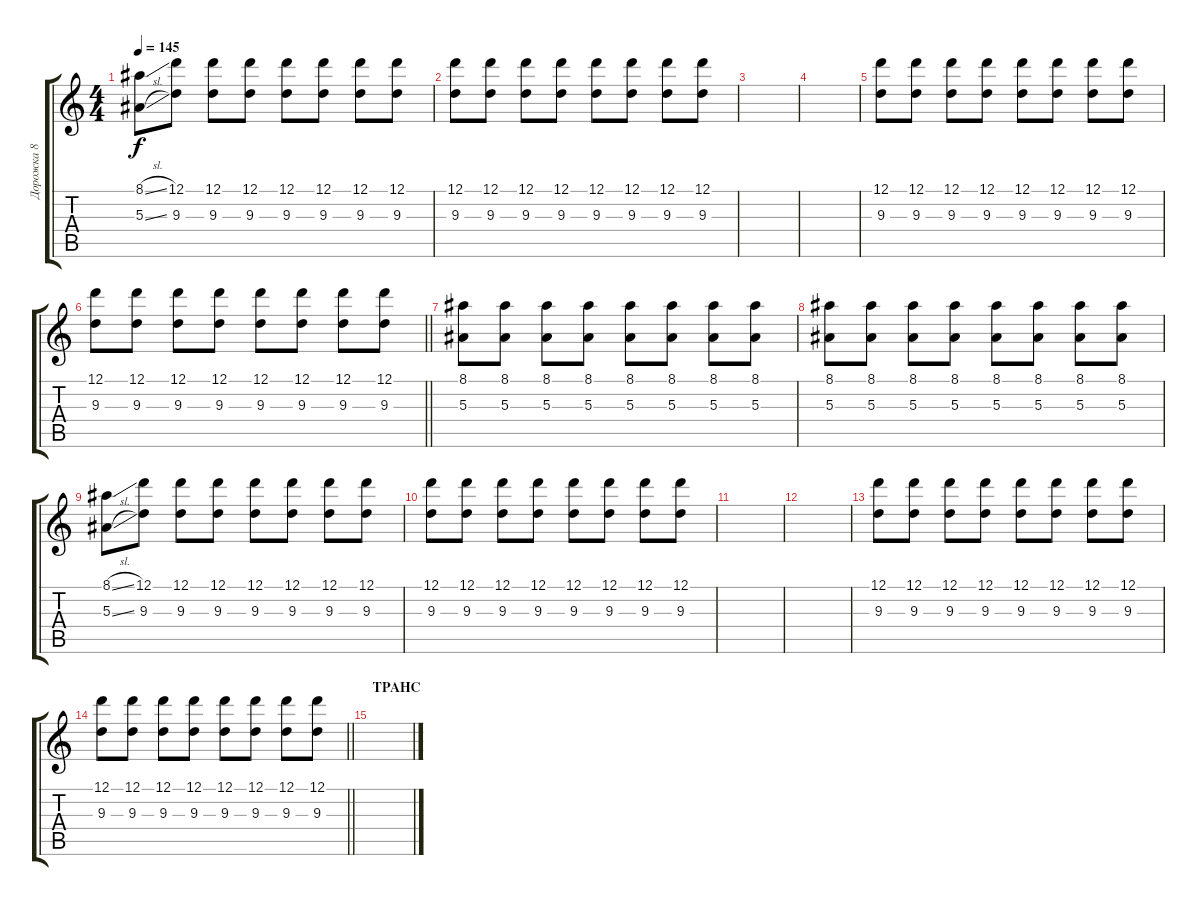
\track ("Дорожка 8" "Дорожка 8") {instrument overdrivenguitar}
\staff {score tabs}
\tuning (D4 A3 F3 C3 G2 C2) {hide}
\ts (4 4)
\tempo 145
\clef g2
\ks c
(8.1{sl} 5.3{sl}).8{dy f} (12.1 9.3).8 (12.1 9.3).8 (12.1 9.3).8 (12.1 9.3).8 (12.1 9.3).8 (12.1 9.3).8 (12.1 9.3).8 |
(12.1 9.3).8 (12.1 9.3).8 (12.1 9.3).8 (12.1 9.3).8 (12.1 9.3).8 (12.1 9.3).8 (12.1 9.3).8 (12.1 9.3).8 |
|
|
(12.1 9.3).8 (12.1 9.3).8 (12.1 9.3).8 (12.1 9.3).8 (12.1 9.3).8 (12.1 9.3).8 (12.1 9.3).8 (12.1 9.3).8 |
\barLineRight lightlight
(12.1 9.3).8 (12.1 9.3).8 (12.1 9.3).8 (12.1 9.3).8 (12.1 9.3).8 (12.1 9.3).8 (12.1 9.3).8 (12.1 9.3).8 |
(8.1 5.3).8{volume 12} (8.1 5.3).8 (8.1 5.3).8 (8.1 5.3).8 (8.1 5.3).8 (8.1 5.3).8 (8.1 5.3).8 (8.1 5.3).8 |
(8.1 5.3).8 (8.1 5.3).8 (8.1 5.3).8 (8.1 5.3).8 (8.1 5.3).8 (8.1 5.3).8 (8.1 5.3).8 (8.1 5.3).8 |
(8.1{sl} 5.3{sl}).8 (12.1 9.3).8 (12.1 9.3).8 (12.1 9.3).8 (12.1 9.3).8 (12.1 9.3).8 (12.1 9.3).8 (12.1 9.3).8 |
(12.1 9.3).8 (12.1 9.3).8 (12.1 9.3).8 (12.1 9.3).8 (12.1 9.3).8 (12.1 9.3).8 (12.1 9.3).8 (12.1 9.3).8 |
|
|
(12.1 9.3).8 (12.1 9.3).8 (12.1 9.3).8 (12.1 9.3).8 (12.1 9.3).8 (12.1 9.3).8 (12.1 9.3).8 (12.1 9.3).8 |
\barLineRight lightlight
(12.1 9.3).8 (12.1 9.3).8 (12.1 9.3).8 (12.1 9.3).8 (12.1 9.3).8 (12.1 9.3).8 (12.1 9.3).8 (12.1 9.3).8 |
\section ("" "ТРАНС")
